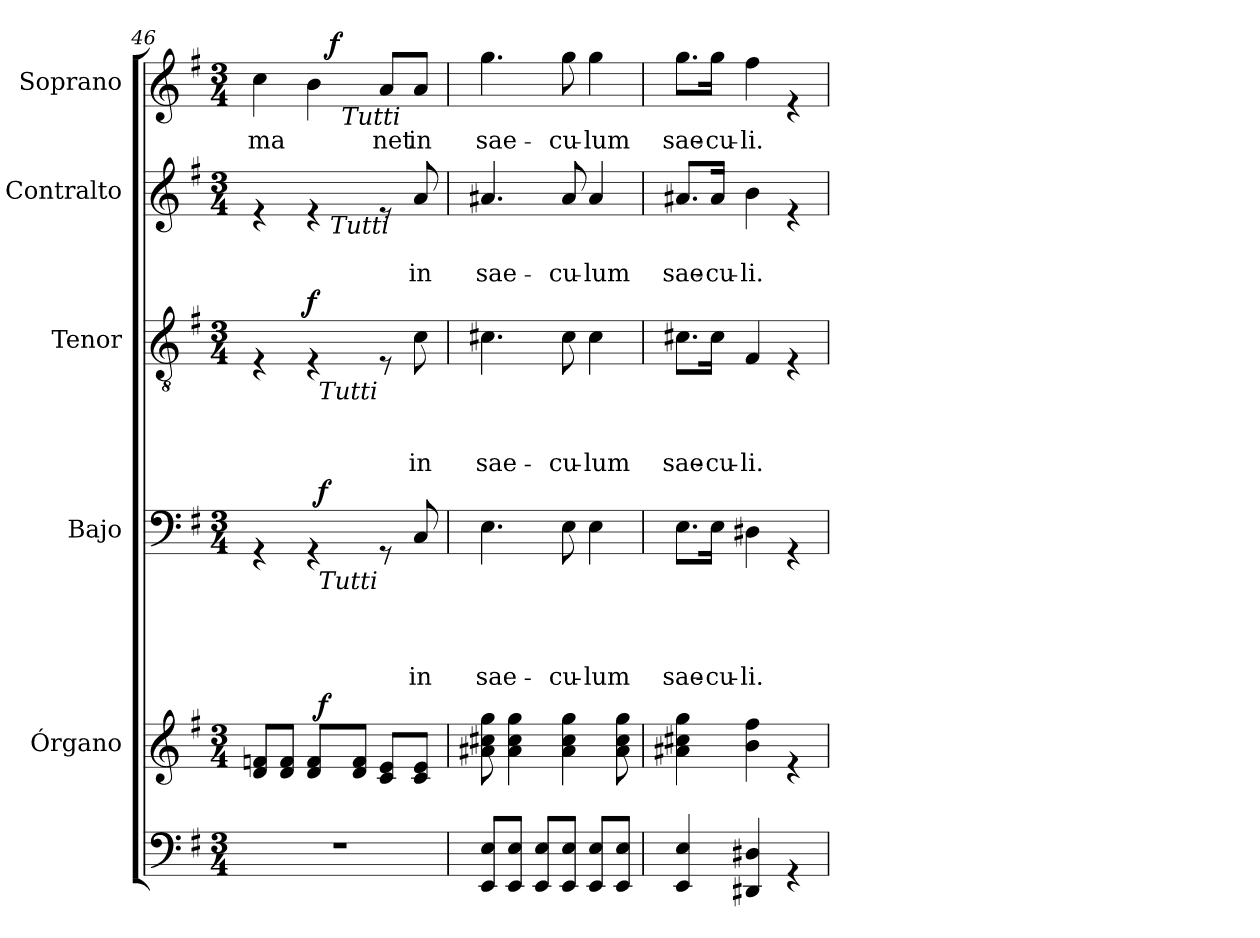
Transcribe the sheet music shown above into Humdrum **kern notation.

**kern	**kern	**dynam	**kern	**text	**text	**text	**text	**dynam	**kern	**text	**text	**text	**dynam	**kern	**text	**text	**kern	**text	**dynam
*part6	*part5	*part5	*part4	*part4	*part4	*part4	*part4	*part4	*part3	*part3	*part3	*part3	*part3	*part2	*part2	*part2	*part1	*part1	*part1
*staff6	*staff5	*staff5	*staff4	*staff4	*staff4	*staff4	*staff4	*staff4	*staff3	*staff3	*staff3	*staff3	*staff3	*staff2	*staff2	*staff2	*staff1	*staff1	*staff1
*	*I"Órgano	*	*I"Bajo	*	*	*	*	*	*I"Tenor	*	*	*	*	*I"Contralto	*	*	*I"Soprano	*	*
*clefF4	*clefG2	*	*clefF4	*	*	*	*	*	*clefGv2	*	*	*	*	*clefG2	*	*	*clefG2	*	*
*k[f#]	*k[f#]	*	*k[f#]	*	*	*	*	*	*k[f#]	*	*	*	*	*k[f#]	*	*	*k[f#]	*	*
*G:	*G:	*	*G:	*	*	*	*	*	*G:	*	*	*	*	*G:	*	*	*G:	*	*
*M3/4	*M3/4	*	*M3/4	*	*	*	*	*	*M3/4	*	*	*	*	*M3/4	*	*	*M3/4	*	*
=46	=46	=46	=46	=46	=46	=46	=46	=46	=46	=46	=46	=46	=46	=46	=46	=46	=46	=46	=46
!	!	!	!	!	!	!	!	!	!	!	!	!	!	!	!	!	!	!LO:LY:b	!
*	*^	*	*^	*	*	*	*	*	*^	*	*	*	*	*^	*	*	*^	*	*
*	*	*	*	*	*	*	*	*	*	*	*	*	*	*	*	*	*	*	*	*	*	*^	*	*
2.r	8d/ 8fn/L	4ryy	.	4rGG	4ryy	.	.	.	.	.	4rE	4ryy	.	.	.	.	4re	4ryy	.	.	4cc\	4ryy	4ryy	ma	.
.	8d/ 8f/J	.	.	.	.	.	.	.	.	.	.	.	.	.	.	.	.	.	.	.	.	.	.	.	.
!	!	!	!	!	!	!	!	!	!	!	!	!	!	!	!	!LO:DY:a	!	!	!	!	!	!	!	!	!
.	8d/ 8f/L	32ryy	.	4rGG	32ryy	.	.	.	.	.	4rE	32ryy	.	.	.	f	4re	16ryy	.	.	4b\	16ryy	16.ryy	.	.
!	!	!	!	!	!	!	!	!	!	!	!	!LO:TX:b:i:t=Tutti	!	!	!	!	!	!	!	!	!	!	!	!	!
!	!	!	!	!	!LO:TX:b:i:t=Tutti	!	!	!	!	!	!	!	!	!	!	!	!	!	!	!	!	!	!	!	!
!	!	!	!LO:DY:a	!	!	!	!	!	!	!LO:DY:a	!	!	!	!	!	!	!	!	!	!	!	!	!	!	!
.	.	4...ryy	f	.	4...ryy	.	.	.	.	f	.	4...ryy	.	.	.	.	.	.	.	.	.	.	.	.	.
!	!	!	!	!	!	!	!	!	!	!	!	!	!	!	!	!	!	!LO:TX:b:i:t=Tutti	!	!	!	!	!	!	!
!	!	!	!	!	!	!	!	!	!	!	!	!	!	!	!	!	!	!	!	!	!	!	!	!	!LO:DY:a
.	.	.	.	.	.	.	.	.	.	.	.	.	.	.	.	.	.	4..ryy	.	.	.	4..ryy	.	.	f
!	!	!	!	!	!	!	!	!	!	!	!	!	!	!	!	!	!	!	!	!	!	!	!LO:TX:b:i:t=Tutti	!	!
.	.	.	.	.	.	.	.	.	.	.	.	.	.	.	.	.	.	.	.	.	.	.	4ryy	.	.
.	8d/ 8f/J	.	.	.	.	.	.	.	.	.	.	.	.	.	.	.	.	.	.	.	.	.	.	.	.
!	!	!	!	!	!	!	!	!	!	!	!	!	!	!	!	!	!	!	!	!	!	!	!	!LO:LY:b	!
.	8c/ 8e/L	.	.	8rGG	.	.	.	.	.	.	8rE	.	.	.	.	.	8re	.	.	.	8a/L	.	.	net	.
.	.	.	.	.	.	.	.	.	.	.	.	.	.	.	.	.	.	.	.	.	.	.	8ryy	.	.
!	!	!	!	!	!	!	!	!	!LO:LY:b	!	!	!	!	!	!LO:LY:b	!	!	!	!	!LO:LY:b	!	!	!	!LO:LY:b	!
.	8c/ 8e/J	.	.	8C/	.	.	.	.	in	.	8c\	.	.	.	in	.	8a/	.	.	in	8a/J	.	.	in	.
.	.	.	.	.	.	.	.	.	.	.	.	.	.	.	.	.	.	.	.	.	.	.	32ryy	.	.
=47	=47	=47	=47	=47	=47	=47	=47	=47	=47	=47	=47	=47	=47	=47	=47	=47	=47	=47	=47	=47	=47	=47	=47	=47	=47
!	!	!	!	!	!	!	!	!	!LO:LY:b	!	!	!	!	!	!LO:LY:b	!	!	!	!	!LO:LY:b	!	!	!	!LO:LY:b	!
*	*v	*v	*	*	*	*	*	*	*	*	*v	*v	*	*	*	*	*v	*v	*	*	*v	*v	*v	*	*
*	*	*	*v	*v	*	*	*	*	*	*	*	*	*	*	*	*	*	*	*	*
8EE/ 8E/L	8a#X\ 8cc#X\ 8gg\	.	4.E\	.	.	.	sae-	.	4.c#X\	.	.	sae-	.	4.a#X/	.	sae-	4.gg\	sae-	.
8EE/ 8E/J	4a#\ 4cc#\ 4gg\	.	.	.	.	.	.	.	.	.	.	.	.	.	.	.	.	.	.
8EE/ 8E/L	.	.	.	.	.	.	.	.	.	.	.	.	.	.	.	.	.	.	.
!	!	!	!	!	!	!	!LO:LY:b	!	!	!	!	!LO:LY:b	!	!	!	!LO:LY:b	!	!LO:LY:b	!
8EE/ 8E/J	4a#\ 4cc#\ 4gg\	.	8E\	.	.	.	-cu-	.	8c#\	.	.	-cu-	.	8a#/	.	-cu-	8gg\	-cu-	.
!	!	!	!	!	!	!	!LO:LY:b	!	!	!	!	!LO:LY:b	!	!	!	!LO:LY:b	!	!LO:LY:b	!
8EE/ 8E/L	.	.	4E\	.	.	.	-lum	.	4c#\	.	.	-lum	.	4a#/	.	-lum	4gg\	-lum	.
8EE/ 8E/J	8a#\ 8cc#\ 8gg\	.	.	.	.	.	.	.	.	.	.	.	.	.	.	.	.	.	.
=48	=48	=48	=48	=48	=48	=48	=48	=48	=48	=48	=48	=48	=48	=48	=48	=48	=48	=48	=48
!	!	!	!	!	!	!	!LO:LY:b	!	!	!	!	!LO:LY:b	!	!	!	!LO:LY:b	!	!LO:LY:b	!
4EE/ 4E/	4a#X\ 4cc#X\ 4gg\	.	8.E\L	.	.	.	sae-	.	8.c#X\L	.	.	sae-	.	8.a#X/L	.	sae-	8.gg\L	sae-	.
!	!	!	!	!	!	!	!LO:LY:b	!	!	!	!	!LO:LY:b	!	!	!	!LO:LY:b	!	!LO:LY:b	!
.	.	.	16E\Jk	.	.	.	-cu-	.	16c#\Jk	.	.	-cu-	.	16a#/Jk	.	-cu-	16gg\Jk	-cu-	.
!	!	!	!	!	!	!	!LO:LY:b	!	!	!	!	!LO:LY:b	!	!	!	!LO:LY:b	!	!LO:LY:b	!
4DD#X/ 4D#X/	4b\ 4ff#\	.	4D#X\	.	.	.	-li.	.	4F#/	.	.	-li.	.	4b\	.	-li.	4ff#\	-li.	.
4rGG	4re	.	4rGG	.	.	.	.	.	4rE	.	.	.	.	4re	.	.	4re	.	.
=	=	=	=	=	=	=	=	=	=	=	=	=	=	=	=	=	=	=	=
*-	*-	*-	*-	*-	*-	*-	*-	*-	*-	*-	*-	*-	*-	*-	*-	*-	*-	*-	*-
